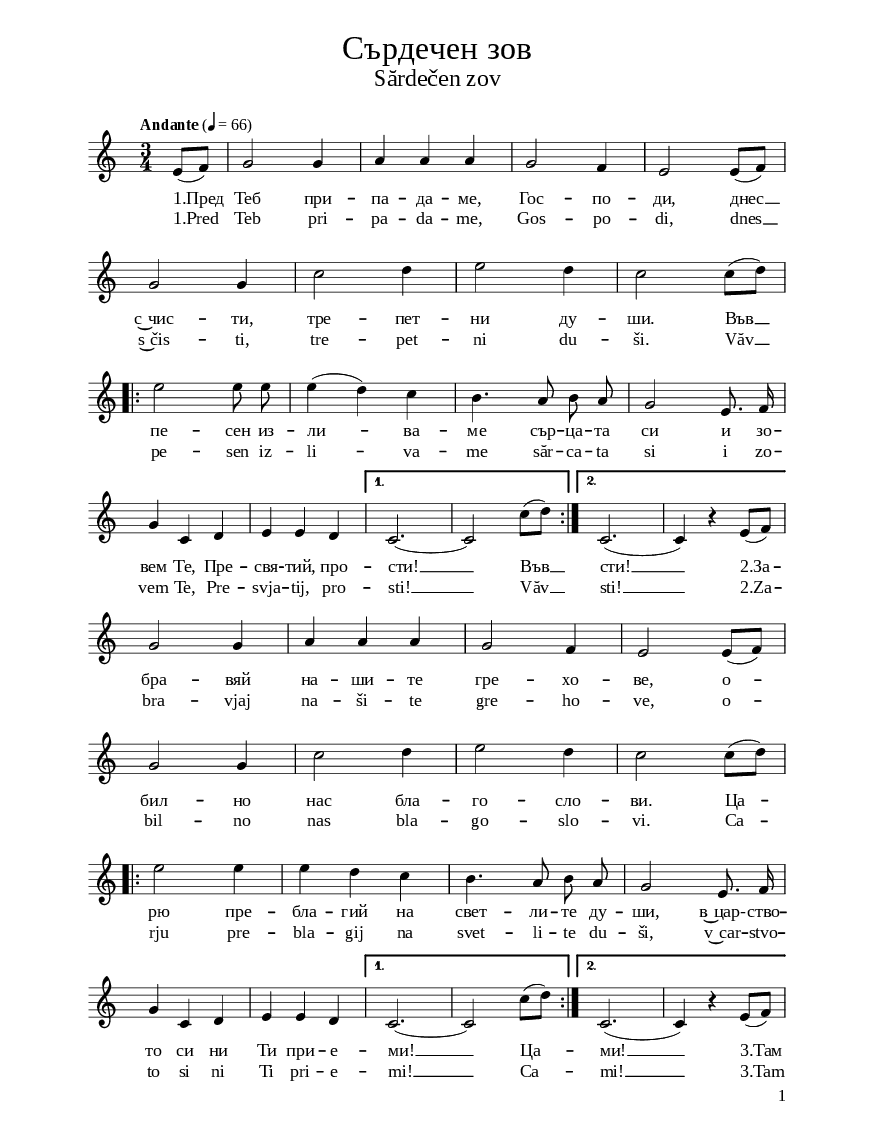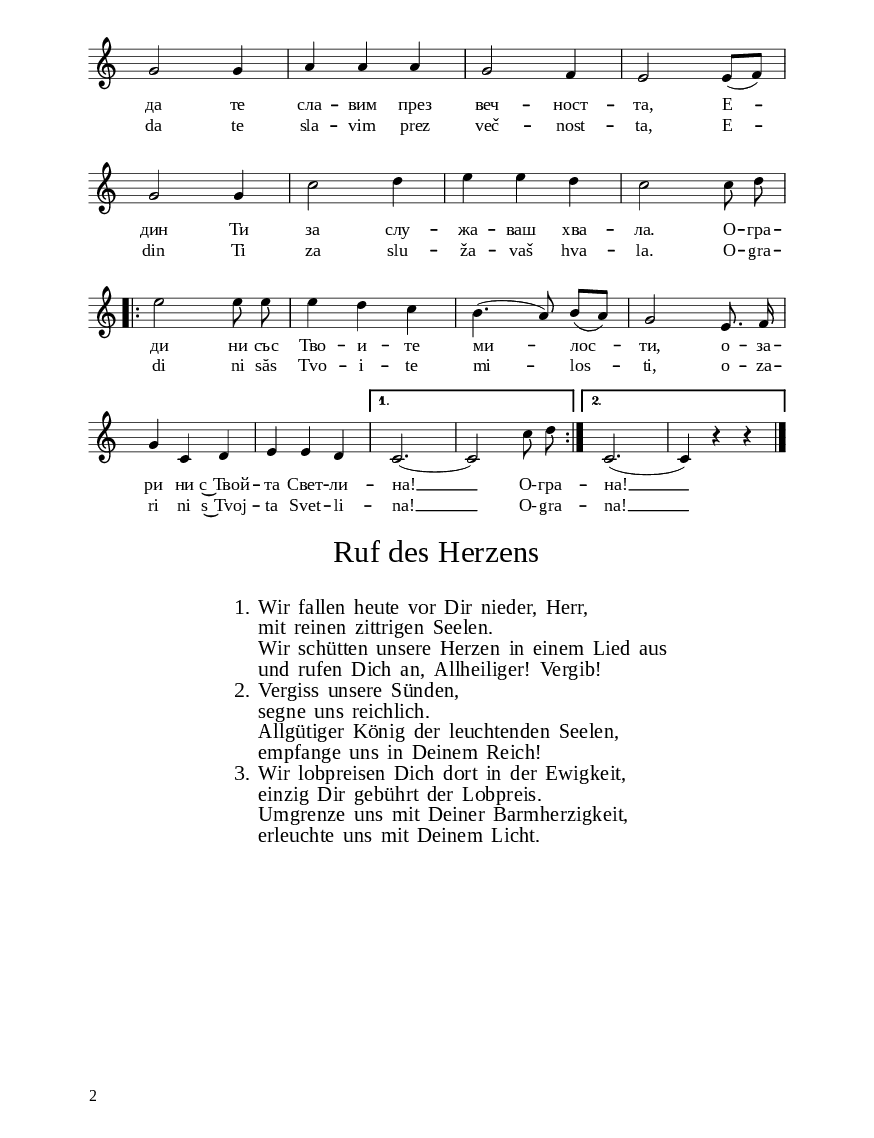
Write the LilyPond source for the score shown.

\version "2.24.1"

% include paper part and global functions
\include "include/globals.ily"

\bookpart {
  \label #'ref039
  \tocItem \markup "Сърдечен зов – Sărdečen zov"
  \include "include/bookpart-paper.ily"
  \score {
    \include "include/score-layout.ily"

    \new Voice \absolute {
      \clef treble
      \key c \major
      \time 3/4
      \tempoFunc "Andante" 4 "66"
      \autoBeamOff
      \partial 4
      e'8 ([f'8]) |  g'2 g'4 |  a'4 a' a' | g'2 f'4 | e'2 e'8 ([ f' ]) | \break

      g'2 g'4 | c''2 d''4 | e''2 d''4 | c''2 c''8 ( [d''8]) | \break

      \repeat volta 2 {
        e''2 e''8 e'' | e''4 ( d'' ) c'' | b'4. a'8   b' a' | g'2 e'8. f'16 | \break
        g'4 c' d' | e' e' d' |
      }
      \alternative {
        { c'2. ~| c'2  \slurSolid c''8 ( [ d'' ] ) |  }

        { c'2.  ( | c'4 ) r4 e'8 ([f'8 ])| \break }
      }

      g'2 g'4 |  a'4 a' a' | g'2 f'4 | e'2 e'8 ([ f' ]) | \break

      g'2 g'4 | c''2 d''4 | e''2 d''4 | c''2 c''8 ( [d''8]) | \break

      \repeat volta 2 {
        e''2 e''4 | e''4 d'' c'' | b'4. a'8  b' a' | g'2 e'8. f'16 | \break
        g'4 c' d' | e' e' d' |
      }

      \alternative {
        { c'2. ~| c'2  c''8 ( [ d'' ] ) |  }
        { c'2. ( | c'4 ) r4 e'8 ([f'8 ])| \break }
      }

      g'2 g'4 |  a'4 a' a' | g'2 f'4 | e'2 e'8 ([ f' ]) | \break

      g'2 g'4 | c''2 d''4 | e''4 e''4 d''4 | c''2 c''8 d''8 | \break

      \repeat volta 2 {
        e''2 e''8  e'' | e''4  d'' c'' | b'4. ( a'8 )  b' ([a']) | g'2 e'8. f'16 | \break
        g'4 c' d' | e' e' d' |
      }
      \alternative {
        { c'2. ~| c'2 c''8  d''   |   }
        { c'2. ( | c'4 ) r4 r4 \bar "|."  | \break }
      }

    }

    \addlyrics {
      "1.Пред" Теб при -- па -- да -- ме, Гос -- по -- ди, днес __
      с~чис -- ти, тре -- пет -- ни  ду -- ши. Във __
      пе -- сен из -- ли --  ва -- ме  сър -- ца -- та си и зо --
      вем Те, Пре -- свя -- тий, про -- сти! __ Във __ сти! __

      "2.За" -- бра -- вяй на -- ши -- те гре -- хо -- ве, о --
      бил -- но нас бла -- го -- сло -- ви. Ца --
      рю пре -- бла -- гий на свет -- ли -- те ду -- ши, "в~цар-" -- ство --
      то си ни Ти при -- е -- ми! __ Ца -- ми! __

      "3.Там" да те сла -- вим през веч -- ност -- та, E --
      дин Ти за слу -- жа -- ваш хва -- ла. О -- гра --
      ди ни със Тво -- и -- те ми -- лос -- ти, о -- за --
      ри ни с~Твой -- та Свет -- ли -- на! __ "О-" -- гра -- на! __
    }
     \addlyrics {
      "1.Pred" Teb pri -- pa -- da -- me, Gos -- po -- di, dnes __
      s~čis -- ti, tre -- pet -- ni  du -- ši. Văv __
      pe -- sen iz -- li --  va -- me  săr -- ca -- ta si i zo --
      vem Te, Pre -- svja -- tij, pro -- sti! __ Văv __ sti! __

      "2.Za" -- bra -- vjaj na -- ši -- te gre -- ho -- ve, o --
      bil -- no nas bla -- go -- slo -- vi. Ca --
      rju pre -- bla -- gij na svet -- li -- te du -- ši, v~car -- stvo --
      to si ni Ti pri -- e -- mi! __ Ca -- mi! __

      "3.Tam" da te sla -- vim prez več -- nost -- ta, E --
      din Ti za slu -- ža -- vaš hva -- la. O -- gra --
      di ni săs Tvo -- i -- te mi -- los -- ti, o -- za --
      ri ni s~Tvoj -- ta Svet -- li -- na! __ "O-" -- gra -- na! __
    }

    \header {
      title = \titleFunc "Сърдечен зов" "Sărdečen zov"
    }

    \midi{}

  } % score

  % include foreign translation(s) of the song
  \version "2.20.0"

\markup \fill-line { \fontsize #6 "Ruf des Herzens" }
\markup \null
\markup \null
\markup \fontsize #+2.5 {
  \hspace #14
  \override #'(baseline-skip . 2)
  \column {
    \line { "   " }

    \line { 1. Wir fallen heute vor Dir nieder, Herr, }

    \line { "   "mit reinen zittrigen Seelen.}

    \line { "   "Wir schütten unsere Herzen in einem Lied aus }

    \line { "   "und rufen Dich an, Allheiliger! Vergib!}

    \line { 2. Vergiss unsere Sünden, }

    \line { "   "segne uns reichlich.}

    \line { "   "Allgütiger König der leuchtenden Seelen,}

    \line { "   "empfange uns in Deinem Reich!}

    \line { 3. Wir lobpreisen Dich dort in der Ewigkeit,}

    \line { "   "einzig Dir gebührt der Lobpreis.}

    \line { "   "Umgrenze uns mit Deiner Barmherzigkeit,}

    \line { "   "erleuchte uns mit Deinem Licht.}
  }
}


} % bookpart
